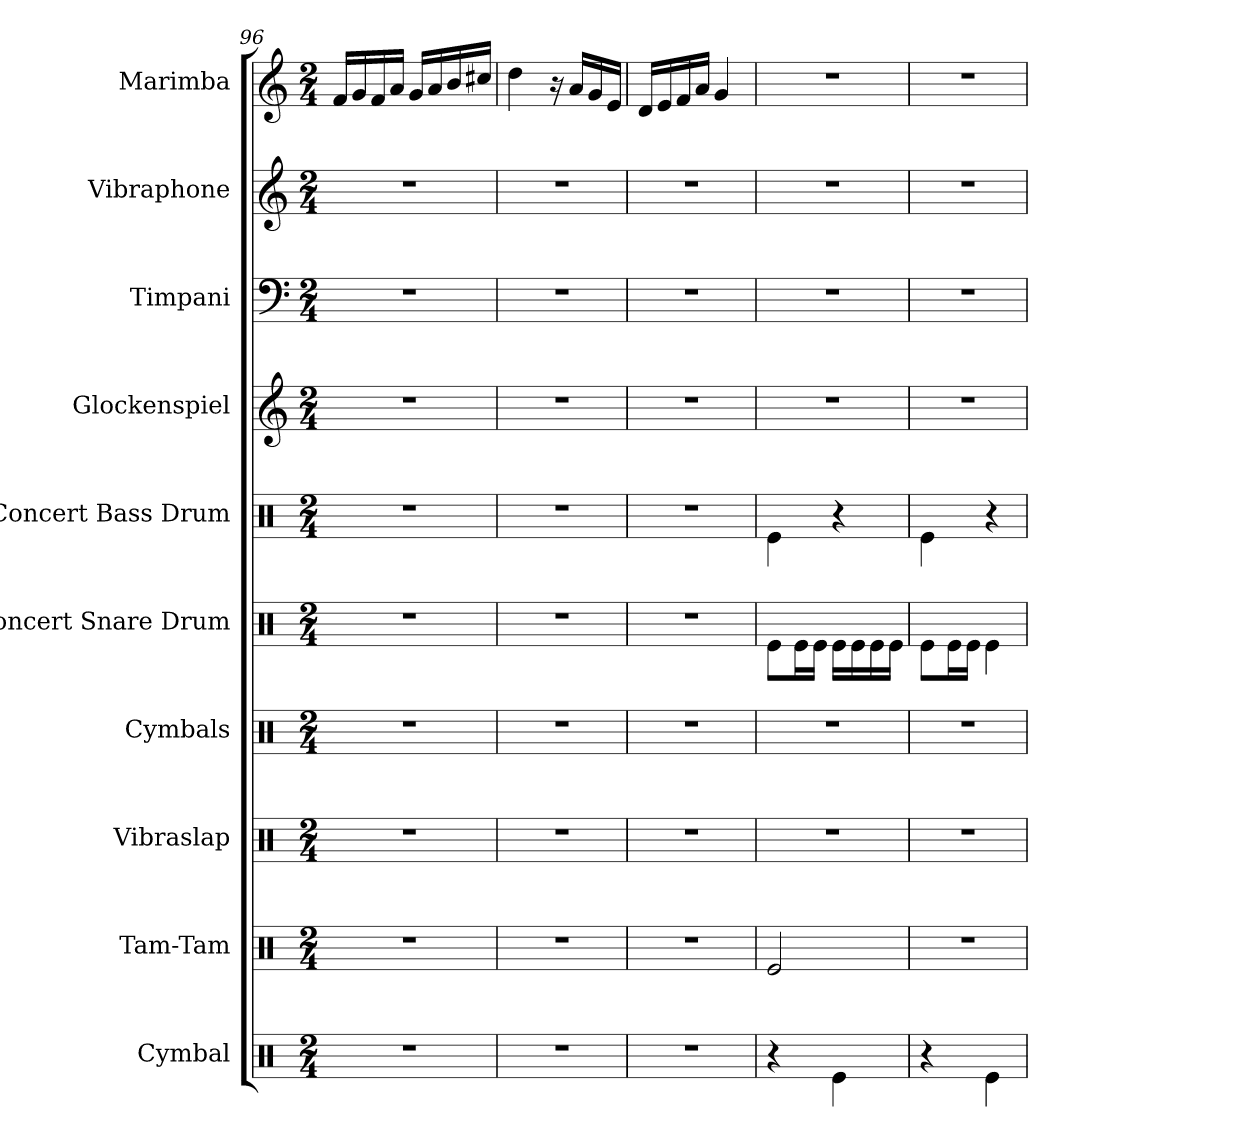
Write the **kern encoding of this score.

**kern	**kern	**kern	**kern	**kern	**kern	**kern	**kern	**kern	**kern
*part10	*part9	*part8	*part7	*part6	*part5	*part4	*part3	*part2	*part1
*staff10	*staff9	*staff8	*staff7	*staff6	*staff5	*staff4	*staff3	*staff2	*staff1
*I"Cymbal	*I"Tam-Tam	*I"Vibraslap	*I"Cymbals	*I"Concert Snare Drum	*I"Concert Bass Drum	*I"Glockenspiel	*I"Timpani	*I"Vibraphone	*I"Marimba
*I'Cym.	*I'Tam	*I'Vibslp.	*I'Cym.	*I'Con. Sn.	*I'Con. BD	*I'Glock.	*I'Timp.	*I'Vib.	*I'Mrm.
*clefX	*clefX	*clefX	*clefX	*clefX	*clefX	*clefG2	*clefF4	*clefG2	*clefG2
*	*	*	*	*	*	*ITrd-14c-24	*	*	*
*k[]	*k[]	*k[]	*k[]	*k[]	*k[]	*k[]	*k[]	*k[]	*k[]
*M2/4	*M2/4	*M2/4	*M2/4	*M2/4	*M2/4	*M2/4	*M2/4	*M2/4	*M2/4
=96	=96	=96	=96	=96	=96	=96	=96	=96	=96
2r	2r	2r	2r	2r	2r	2r	2r	2r	16f/LL
.	.	.	.	.	.	.	.	.	16g/
.	.	.	.	.	.	.	.	.	16f/
.	.	.	.	.	.	.	.	.	16a/JJ
.	.	.	.	.	.	.	.	.	16g/LL
.	.	.	.	.	.	.	.	.	16a/
.	.	.	.	.	.	.	.	.	16b/
.	.	.	.	.	.	.	.	.	16cc#X/JJ
=97	=97	=97	=97	=97	=97	=97	=97	=97	=97
2r	2r	2r	2r	2r	2r	2r	2r	2r	4dd\
.	.	.	.	.	.	.	.	.	16r
.	.	.	.	.	.	.	.	.	16a/LL
.	.	.	.	.	.	.	.	.	16g/
.	.	.	.	.	.	.	.	.	16e/JJ
=98	=98	=98	=98	=98	=98	=98	=98	=98	=98
2r	2r	2r	2r	2r	2r	2r	2r	2r	16d/LL
.	.	.	.	.	.	.	.	.	16e/
.	.	.	.	.	.	.	.	.	16f/
.	.	.	.	.	.	.	.	.	16a/JJ
.	.	.	.	.	.	.	.	.	4g/
=99	=99	=99	=99	=99	=99	=99	=99	=99	=99
4r	2Re/	2r	2r	8Re\L	4Re\	2r	2r	2r	2r
.	.	.	.	16Re\L	.	.	.	.	.
.	.	.	.	16Re\JJ	.	.	.	.	.
4Re\	.	.	.	16Re\LL	4r	.	.	.	.
.	.	.	.	16Re\	.	.	.	.	.
.	.	.	.	16Re\	.	.	.	.	.
.	.	.	.	16Re\JJ	.	.	.	.	.
=100	=100	=100	=100	=100	=100	=100	=100	=100	=100
4r	2r	2r	2r	8Re\L	4Re\	2r	2r	2r	2r
.	.	.	.	16Re\L	.	.	.	.	.
.	.	.	.	16Re\JJ	.	.	.	.	.
4Re\	.	.	.	4Re\	4r	.	.	.	.
=	=	=	=	=	=	=	=	=	=
*-	*-	*-	*-	*-	*-	*-	*-	*-	*-
